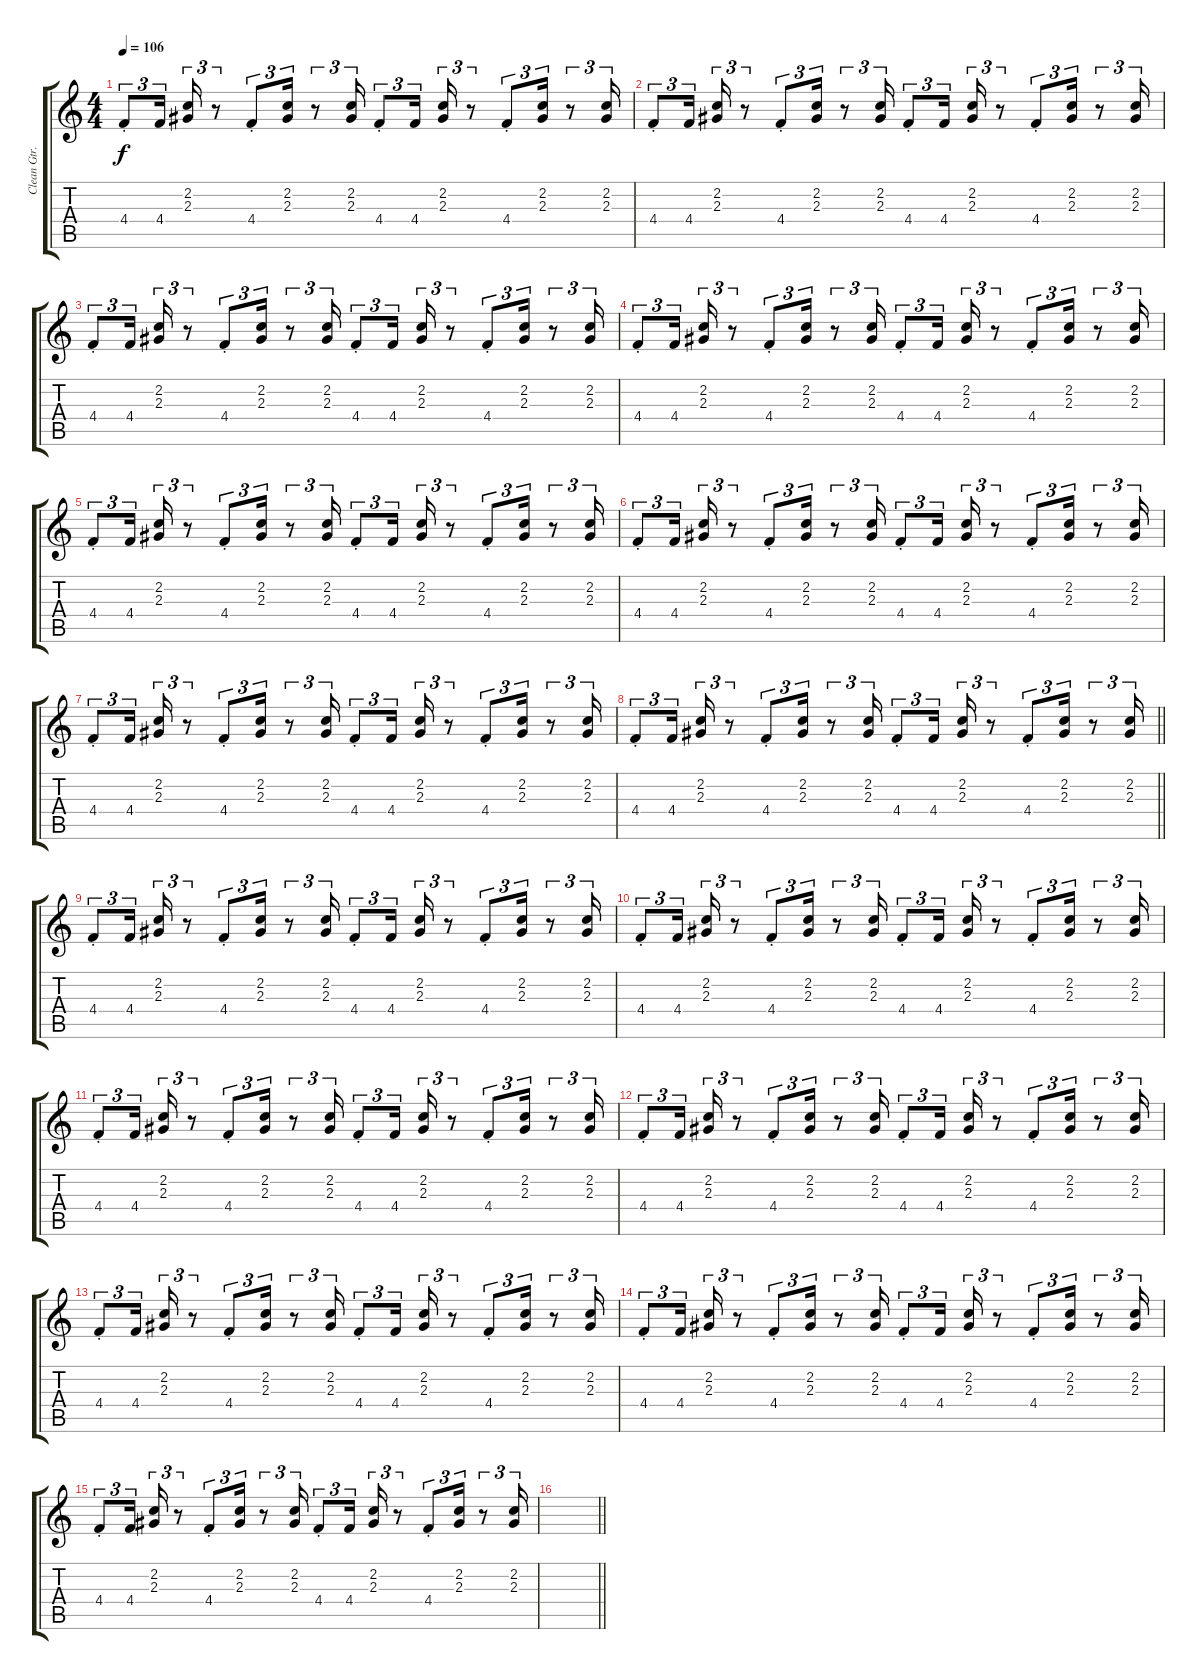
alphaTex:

\track ("Clean Gtr." "Clean Gtr.") {instrument electricguitarclean}
\staff {score tabs}
\tuning (Eb4 Bb3 Gb3 Db3 Ab2 Eb2) {hide}
\ts (4 4)
\tempo 106
\clef g2
\ks c
4.4{st}.8{tu (3 2) dy f} 4.4.16{tu (3 2)} (2.2 2.3).16{tu (3 2)} r.8{tu (3 2)} 4.4{st}.8{tu (3 2)} (2.2 2.3).16{tu (3 2)} r.8{tu (3 2)} (2.2 2.3).16{tu (3 2)} 4.4{st}.8{tu (3 2)} 4.4.16{tu (3 2)} (2.2 2.3).16{tu (3 2)} r.8{tu (3 2)} 4.4{st}.8{tu (3 2)} (2.2 2.3).16{tu (3 2)} r.8{tu (3 2)} (2.2 2.3).16{tu (3 2)} |
4.4{st}.8{tu (3 2)} 4.4.16{tu (3 2)} (2.2 2.3).16{tu (3 2)} r.8{tu (3 2)} 4.4{st}.8{tu (3 2)} (2.2 2.3).16{tu (3 2)} r.8{tu (3 2)} (2.2 2.3).16{tu (3 2)} 4.4{st}.8{tu (3 2)} 4.4.16{tu (3 2)} (2.2 2.3).16{tu (3 2)} r.8{tu (3 2)} 4.4{st}.8{tu (3 2)} (2.2 2.3).16{tu (3 2)} r.8{tu (3 2)} (2.2 2.3).16{tu (3 2)} |
4.4{st}.8{tu (3 2)} 4.4.16{tu (3 2)} (2.2 2.3).16{tu (3 2)} r.8{tu (3 2)} 4.4{st}.8{tu (3 2)} (2.2 2.3).16{tu (3 2)} r.8{tu (3 2)} (2.2 2.3).16{tu (3 2)} 4.4{st}.8{tu (3 2)} 4.4.16{tu (3 2)} (2.2 2.3).16{tu (3 2)} r.8{tu (3 2)} 4.4{st}.8{tu (3 2)} (2.2 2.3).16{tu (3 2)} r.8{tu (3 2)} (2.2 2.3).16{tu (3 2)} |
4.4{st}.8{tu (3 2)} 4.4.16{tu (3 2)} (2.2 2.3).16{tu (3 2)} r.8{tu (3 2)} 4.4{st}.8{tu (3 2)} (2.2 2.3).16{tu (3 2)} r.8{tu (3 2)} (2.2 2.3).16{tu (3 2)} 4.4{st}.8{tu (3 2)} 4.4.16{tu (3 2)} (2.2 2.3).16{tu (3 2)} r.8{tu (3 2)} 4.4{st}.8{tu (3 2)} (2.2 2.3).16{tu (3 2)} r.8{tu (3 2)} (2.2 2.3).16{tu (3 2)} |
4.4{st}.8{tu (3 2)} 4.4.16{tu (3 2)} (2.2 2.3).16{tu (3 2)} r.8{tu (3 2)} 4.4{st}.8{tu (3 2)} (2.2 2.3).16{tu (3 2)} r.8{tu (3 2)} (2.2 2.3).16{tu (3 2)} 4.4{st}.8{tu (3 2)} 4.4.16{tu (3 2)} (2.2 2.3).16{tu (3 2)} r.8{tu (3 2)} 4.4{st}.8{tu (3 2)} (2.2 2.3).16{tu (3 2)} r.8{tu (3 2)} (2.2 2.3).16{tu (3 2)} |
4.4{st}.8{tu (3 2)} 4.4.16{tu (3 2)} (2.2 2.3).16{tu (3 2)} r.8{tu (3 2)} 4.4{st}.8{tu (3 2)} (2.2 2.3).16{tu (3 2)} r.8{tu (3 2)} (2.2 2.3).16{tu (3 2)} 4.4{st}.8{tu (3 2)} 4.4.16{tu (3 2)} (2.2 2.3).16{tu (3 2)} r.8{tu (3 2)} 4.4{st}.8{tu (3 2)} (2.2 2.3).16{tu (3 2)} r.8{tu (3 2)} (2.2 2.3).16{tu (3 2)} |
4.4{st}.8{tu (3 2)} 4.4.16{tu (3 2)} (2.2 2.3).16{tu (3 2)} r.8{tu (3 2)} 4.4{st}.8{tu (3 2)} (2.2 2.3).16{tu (3 2)} r.8{tu (3 2)} (2.2 2.3).16{tu (3 2)} 4.4{st}.8{tu (3 2)} 4.4.16{tu (3 2)} (2.2 2.3).16{tu (3 2)} r.8{tu (3 2)} 4.4{st}.8{tu (3 2)} (2.2 2.3).16{tu (3 2)} r.8{tu (3 2)} (2.2 2.3).16{tu (3 2)} |
\barLineRight lightlight
4.4{st}.8{tu (3 2)} 4.4.16{tu (3 2)} (2.2 2.3).16{tu (3 2)} r.8{tu (3 2)} 4.4{st}.8{tu (3 2)} (2.2 2.3).16{tu (3 2)} r.8{tu (3 2)} (2.2 2.3).16{tu (3 2)} 4.4{st}.8{tu (3 2)} 4.4.16{tu (3 2)} (2.2 2.3).16{tu (3 2)} r.8{tu (3 2)} 4.4{st}.8{tu (3 2)} (2.2 2.3).16{tu (3 2)} r.8{tu (3 2)} (2.2 2.3).16{tu (3 2)} |
\section ("" "")
4.4{st}.8{tu (3 2)} 4.4.16{tu (3 2)} (2.2 2.3).16{tu (3 2)} r.8{tu (3 2)} 4.4{st}.8{tu (3 2)} (2.2 2.3).16{tu (3 2)} r.8{tu (3 2)} (2.2 2.3).16{tu (3 2)} 4.4{st}.8{tu (3 2)} 4.4.16{tu (3 2)} (2.2 2.3).16{tu (3 2)} r.8{tu (3 2)} 4.4{st}.8{tu (3 2)} (2.2 2.3).16{tu (3 2)} r.8{tu (3 2)} (2.2 2.3).16{tu (3 2)} |
4.4{st}.8{tu (3 2)} 4.4.16{tu (3 2)} (2.2 2.3).16{tu (3 2)} r.8{tu (3 2)} 4.4{st}.8{tu (3 2)} (2.2 2.3).16{tu (3 2)} r.8{tu (3 2)} (2.2 2.3).16{tu (3 2)} 4.4{st}.8{tu (3 2)} 4.4.16{tu (3 2)} (2.2 2.3).16{tu (3 2)} r.8{tu (3 2)} 4.4{st}.8{tu (3 2)} (2.2 2.3).16{tu (3 2)} r.8{tu (3 2)} (2.2 2.3).16{tu (3 2)} |
4.4{st}.8{tu (3 2)} 4.4.16{tu (3 2)} (2.2 2.3).16{tu (3 2)} r.8{tu (3 2)} 4.4{st}.8{tu (3 2)} (2.2 2.3).16{tu (3 2)} r.8{tu (3 2)} (2.2 2.3).16{tu (3 2)} 4.4{st}.8{tu (3 2)} 4.4.16{tu (3 2)} (2.2 2.3).16{tu (3 2)} r.8{tu (3 2)} 4.4{st}.8{tu (3 2)} (2.2 2.3).16{tu (3 2)} r.8{tu (3 2)} (2.2 2.3).16{tu (3 2)} |
4.4{st}.8{tu (3 2)} 4.4.16{tu (3 2)} (2.2 2.3).16{tu (3 2)} r.8{tu (3 2)} 4.4{st}.8{tu (3 2)} (2.2 2.3).16{tu (3 2)} r.8{tu (3 2)} (2.2 2.3).16{tu (3 2)} 4.4{st}.8{tu (3 2)} 4.4.16{tu (3 2)} (2.2 2.3).16{tu (3 2)} r.8{tu (3 2)} 4.4{st}.8{tu (3 2)} (2.2 2.3).16{tu (3 2)} r.8{tu (3 2)} (2.2 2.3).16{tu (3 2)} |
4.4{st}.8{tu (3 2)} 4.4.16{tu (3 2)} (2.2 2.3).16{tu (3 2)} r.8{tu (3 2)} 4.4{st}.8{tu (3 2)} (2.2 2.3).16{tu (3 2)} r.8{tu (3 2)} (2.2 2.3).16{tu (3 2)} 4.4{st}.8{tu (3 2)} 4.4.16{tu (3 2)} (2.2 2.3).16{tu (3 2)} r.8{tu (3 2)} 4.4{st}.8{tu (3 2)} (2.2 2.3).16{tu (3 2)} r.8{tu (3 2)} (2.2 2.3).16{tu (3 2)} |
4.4{st}.8{tu (3 2)} 4.4.16{tu (3 2)} (2.2 2.3).16{tu (3 2)} r.8{tu (3 2)} 4.4{st}.8{tu (3 2)} (2.2 2.3).16{tu (3 2)} r.8{tu (3 2)} (2.2 2.3).16{tu (3 2)} 4.4{st}.8{tu (3 2)} 4.4.16{tu (3 2)} (2.2 2.3).16{tu (3 2)} r.8{tu (3 2)} 4.4{st}.8{tu (3 2)} (2.2 2.3).16{tu (3 2)} r.8{tu (3 2)} (2.2 2.3).16{tu (3 2)} |
4.4{st}.8{tu (3 2)} 4.4.16{tu (3 2)} (2.2 2.3).16{tu (3 2)} r.8{tu (3 2)} 4.4{st}.8{tu (3 2)} (2.2 2.3).16{tu (3 2)} r.8{tu (3 2)} (2.2 2.3).16{tu (3 2)} 4.4{st}.8{tu (3 2)} 4.4.16{tu (3 2)} (2.2 2.3).16{tu (3 2)} r.8{tu (3 2)} 4.4{st}.8{tu (3 2)} (2.2 2.3).16{tu (3 2)} r.8{tu (3 2)} (2.2 2.3).16{tu (3 2)} |
\barLineRight lightlight
